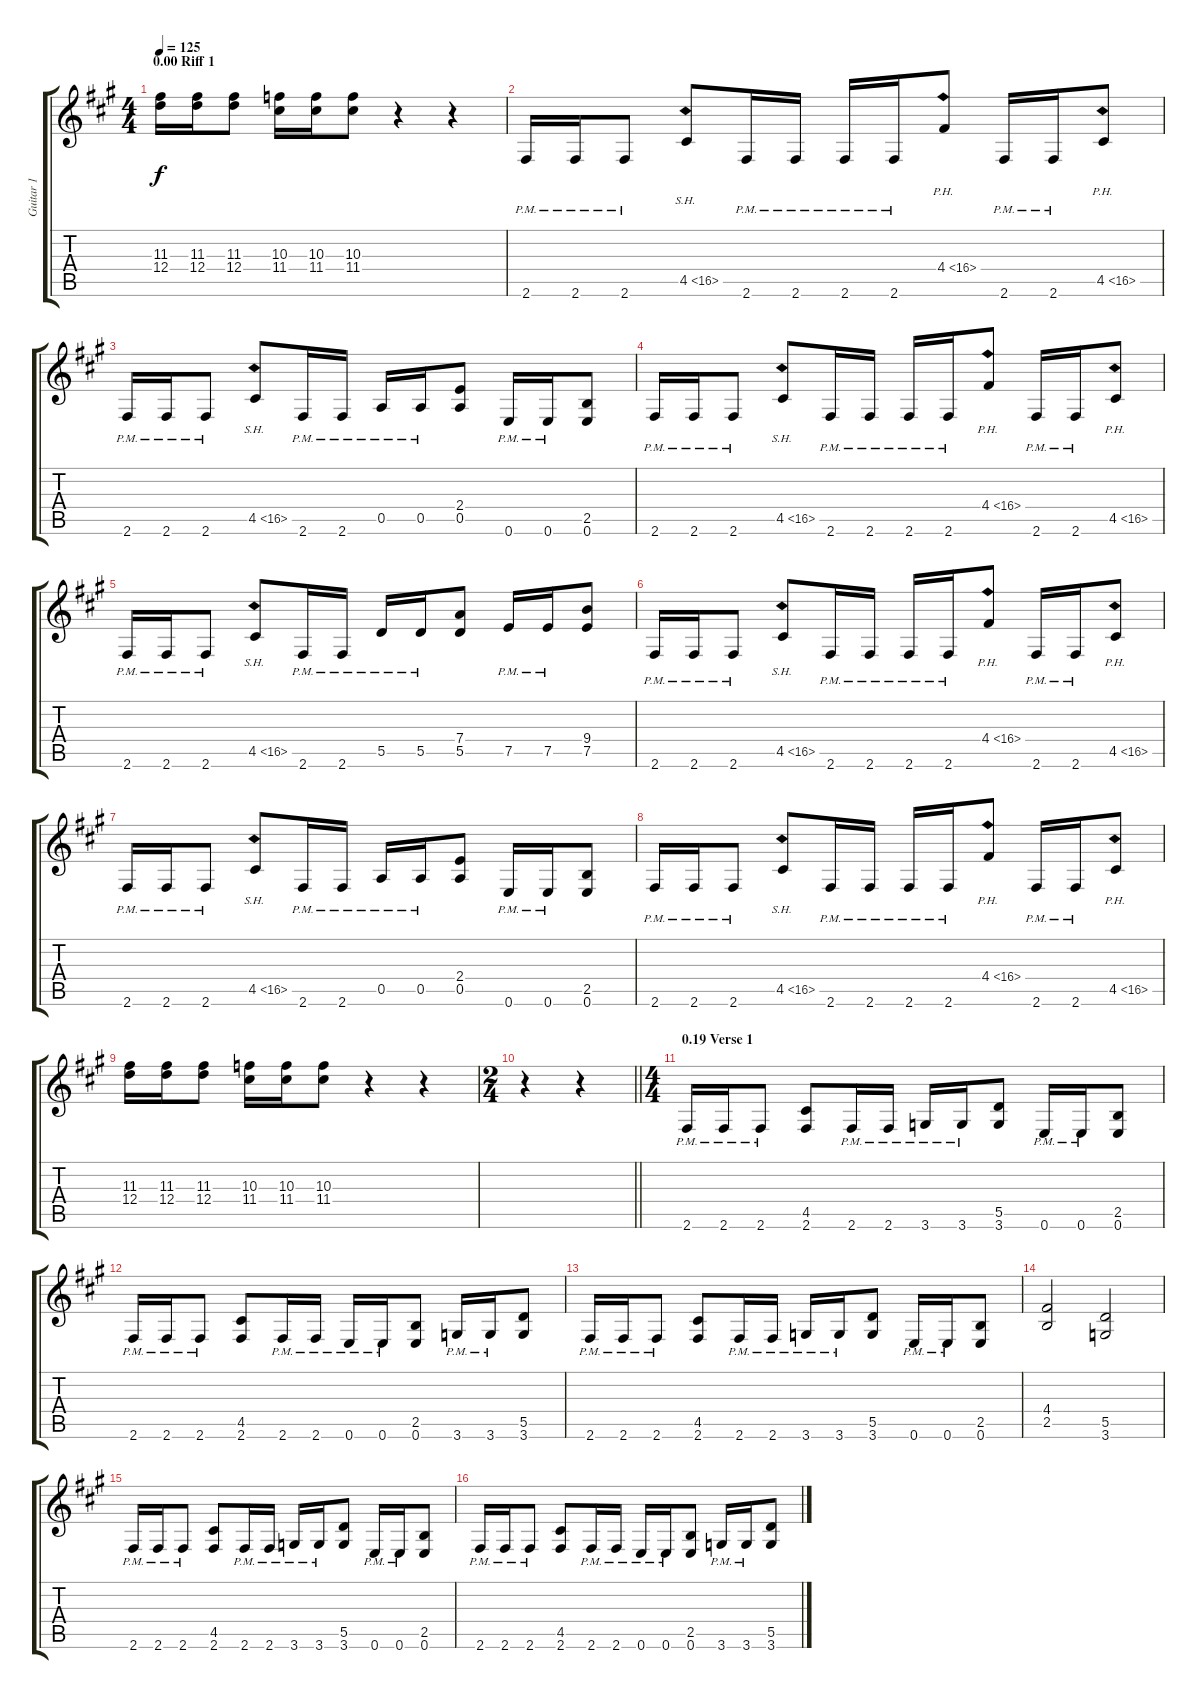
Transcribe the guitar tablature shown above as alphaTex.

\track ("Guitar 1" "Guitar 1") {instrument distortionguitar}
\staff {score tabs}
\tuning (E4 B3 G3 D3 A2 E2) {hide}
\ts (4 4)
\section ("" "0.00 Riff 1")
\tempo 125
\clef g2
\ks f#minor
(11.3 12.4).16{dy f instrument distortionguitar} (11.3 12.4).16 (11.3 12.4).8 (10.3 11.4).16 (10.3 11.4).16 (10.3 11.4).8 r.4 r.4 |
2.6{pm}.16 2.6{pm}.16 2.6{pm}.8 4.5{sh 12}.8 2.6{pm}.16 2.6{pm}.16 2.6{pm}.16 2.6{pm}.16 4.4{ph 12}.8 2.6{pm}.16 2.6{pm}.16 4.5{ph 12}.8 |
2.6{pm}.16 2.6{pm}.16 2.6{pm}.8 4.5{sh 12}.8 2.6{pm}.16 2.6{pm}.16 0.5{pm}.16 0.5{pm}.16 (2.4 0.5).8 0.6{pm}.16 0.6{pm}.16 (2.5 0.6).8 |
2.6{pm}.16 2.6{pm}.16 2.6{pm}.8 4.5{sh 12}.8 2.6{pm}.16 2.6{pm}.16 2.6{pm}.16 2.6{pm}.16 4.4{ph 12}.8 2.6{pm}.16 2.6{pm}.16 4.5{ph 12}.8 |
2.6{pm}.16 2.6{pm}.16 2.6{pm}.8 4.5{sh 12}.8 2.6{pm}.16 2.6{pm}.16 5.5{pm}.16 5.5{pm}.16 (7.4 5.5).8 7.5{pm}.16 7.5{pm}.16 (9.4 7.5).8 |
2.6{pm}.16 2.6{pm}.16 2.6{pm}.8 4.5{sh 12}.8 2.6{pm}.16 2.6{pm}.16 2.6{pm}.16 2.6{pm}.16 4.4{ph 12}.8 2.6{pm}.16 2.6{pm}.16 4.5{ph 12}.8 |
2.6{pm}.16 2.6{pm}.16 2.6{pm}.8 4.5{sh 12}.8 2.6{pm}.16 2.6{pm}.16 0.5{pm}.16 0.5{pm}.16 (2.4 0.5).8 0.6{pm}.16 0.6{pm}.16 (2.5 0.6).8 |
2.6{pm}.16 2.6{pm}.16 2.6{pm}.8 4.5{sh 12}.8 2.6{pm}.16 2.6{pm}.16 2.6{pm}.16 2.6{pm}.16 4.4{ph 12}.8 2.6{pm}.16 2.6{pm}.16 4.5{ph 12}.8 |
(11.3 12.4).16 (11.3 12.4).16 (11.3 12.4).8 (10.3 11.4).16 (10.3 11.4).16 (10.3 11.4).8 r.4 r.4 |
\ts (2 4)
\barLineRight lightlight
r.4 r.4 |
\ts (4 4)
\section ("" "0.19 Verse 1")
2.6{pm}.16 2.6{pm}.16 2.6{pm}.8 (4.5 2.6).8 2.6{pm}.16 2.6{pm}.16 3.6{pm}.16 3.6{pm}.16 (5.5 3.6).8 0.6{pm}.16 0.6{pm}.16 (2.5 0.6).8 |
2.6{pm}.16 2.6{pm}.16 2.6{pm}.8 (4.5 2.6).8 2.6{pm}.16 2.6{pm}.16 0.6{pm}.16 0.6{pm}.16 (2.5 0.6).8 3.6{pm}.16 3.6{pm}.16 (5.5 3.6).8 |
2.6{pm}.16 2.6{pm}.16 2.6{pm}.8 (4.5 2.6).8 2.6{pm}.16 2.6{pm}.16 3.6{pm}.16 3.6{pm}.16 (5.5 3.6).8 0.6{pm}.16 0.6{pm}.16 (2.5 0.6).8 |
(4.4 2.5).2 (5.5 3.6).2 |
2.6{pm}.16 2.6{pm}.16 2.6{pm}.8 (4.5 2.6).8 2.6{pm}.16 2.6{pm}.16 3.6{pm}.16 3.6{pm}.16 (5.5 3.6).8 0.6{pm}.16 0.6{pm}.16 (2.5 0.6).8 |
2.6{pm}.16 2.6{pm}.16 2.6{pm}.8 (4.5 2.6).8 2.6{pm}.16 2.6{pm}.16 0.6{pm}.16 0.6{pm}.16 (2.5 0.6).8 3.6{pm}.16 3.6{pm}.16 (5.5 3.6).8
